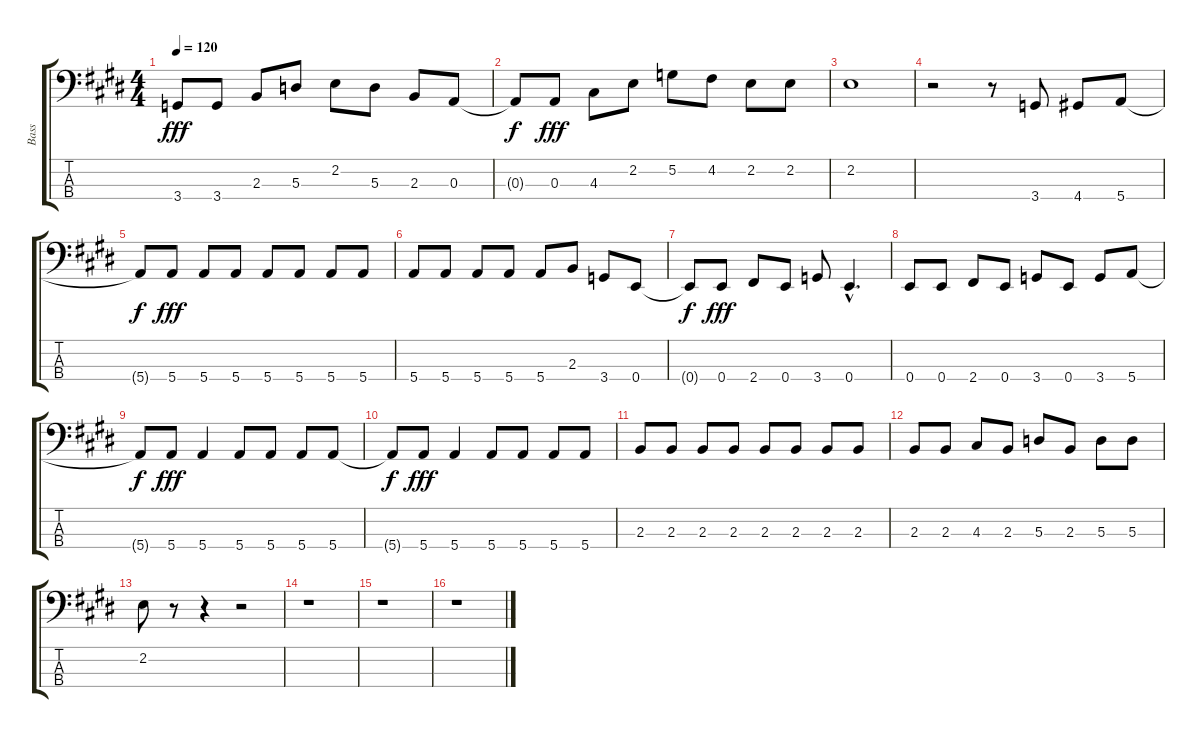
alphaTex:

\track ("Bass" "Bass") {instrument electricbasspick}
\staff {score tabs}
\tuning (G2 D2 A1 E1) {hide}
\ts (4 4)
\tempo 120
\clef f4
\ks e
3.4.8{dy fff} 3.4.8 2.3.8 5.3.8 2.2.8 5.3.8 2.3.8 0.3.8 |
0.3{t}.8{dy f} 0.3.8{dy fff} 4.3.8 2.2.8 5.2.8 4.2.8 2.2.8 2.2.8 |
2.2.1 |
r.2 r.8 3.4.8 4.4.8 5.4.8 |
5.4{t}.8{dy f} 5.4.8{dy fff} 5.4.8 5.4.8 5.4.8 5.4.8 5.4.8 5.4.8 |
5.4.8 5.4.8 5.4.8 5.4.8 5.4.8 2.3.8 3.4.8 0.4.8 |
0.4{t}.8{dy f} 0.4.8{dy fff} 2.4.8 0.4.8 3.4.8 0.4{hac}.4{d} |
0.4.8 0.4.8 2.4.8 0.4.8 3.4.8 0.4.8 3.4.8 5.4.8 |
5.4{t}.8{dy f} 5.4.8{dy fff} 5.4.4 5.4.8 5.4.8 5.4.8 5.4.8 |
5.4{t}.8{dy f} 5.4.8{dy fff} 5.4.4 5.4.8 5.4.8 5.4.8 5.4.8 |
2.3.8 2.3.8 2.3.8 2.3.8 2.3.8 2.3.8 2.3.8 2.3.8 |
2.3.8 2.3.8 4.3.8 2.3.8 5.3.8 2.3.8 5.3.8 5.3.8 |
2.2.8 r.8 r.4 r.2 |
r.1 |
r.1 |
r.1
